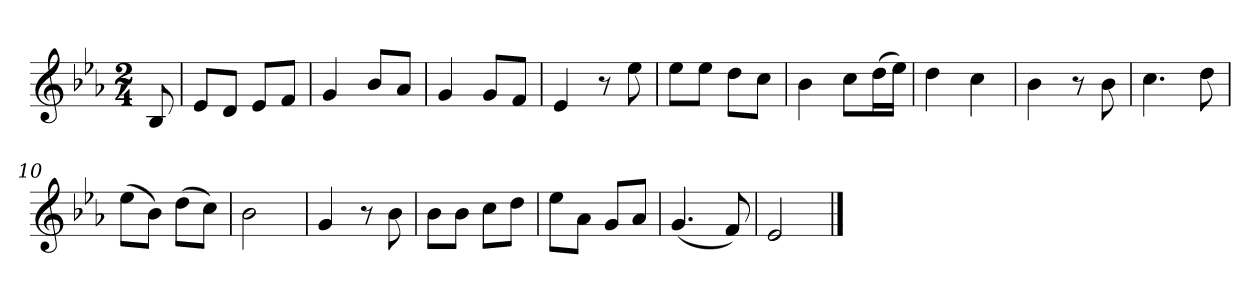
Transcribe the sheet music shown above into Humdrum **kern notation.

**kern
*part1
*staff1
*k[b-e-a-]
*M2/4
*MM120
=
8B-
=1
8e-L
8dJ
8e-L
8fJ
=2
4g
8b-L
8a-J
=3
4g
8gL
8fJ
=4
4e-
8r
8ee-
=5
8ee-L
8ee-J
8ddL
8ccJ
=6
4b-
8ccL
(16ddL
16ee-JJ)
=7
4dd
4cc
=8
4b-
8r
8b-
=9
4.cc
8dd
=10
(8ee-L
8b-J)
(8ddL
8ccJ)
=11
2b-
=12
4g
8r
8b-
=13
8b-L
8b-J
8ccL
8ddJ
=14
8ee-L
8a-J
8gL
8a-J
=15
(4.g
8f)
=16
2e-
==
*-
